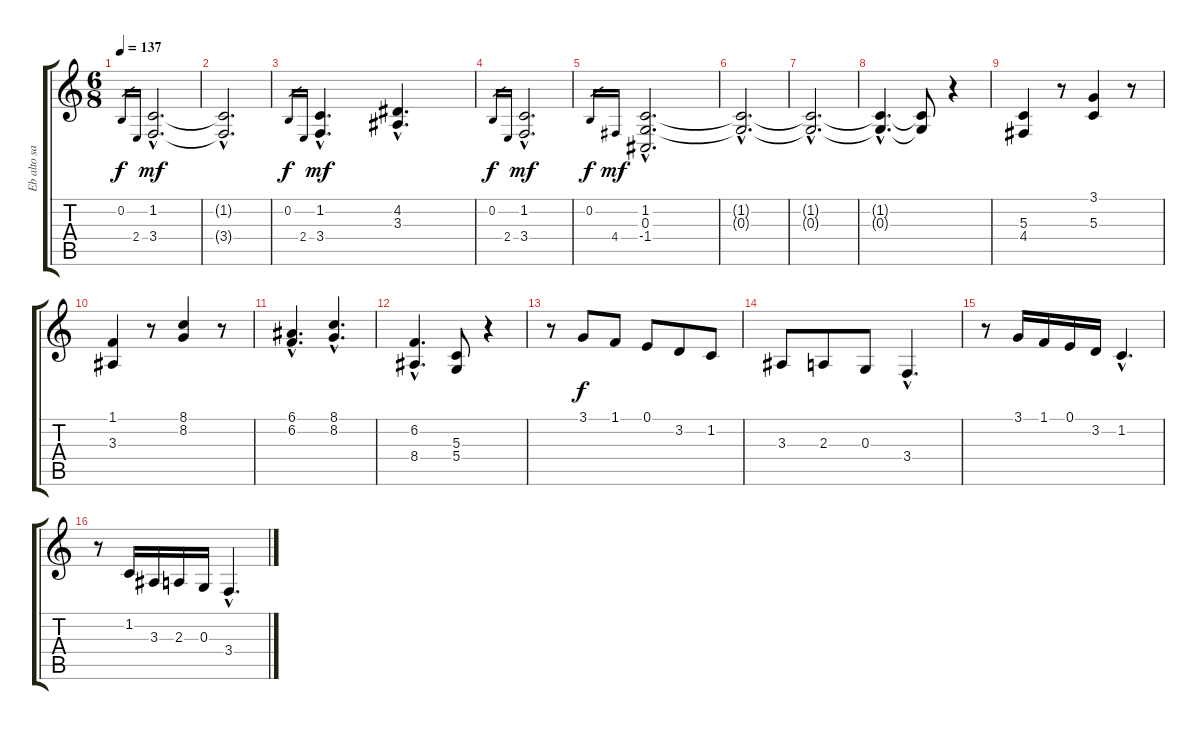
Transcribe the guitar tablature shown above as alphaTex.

\track ("Eb alto sax" "Eb alto sa") {instrument altosax}
\staff {score tabs}
\tuning (E4 B3 G3 D3 A2 E2) {hide}
\ts (6 8)
\tempo 137
\clef g2
\ks c
0.2.16{gr dy f} 2.4.16{gr} (1.2{hac} 3.4{hac}).2{d dy mf} |
(1.2{hac t} 3.4{hac t}).2{d} |
0.2.16{gr dy f} 2.4.16{gr} (1.2{hac} 3.4{hac}).4{d dy mf} (4.2{hac} 3.3{hac}).4{d} |
0.2.16{gr dy f} 2.4.16{gr} (1.2{hac} 3.4{hac}).2{d dy mf} |
0.2.16{gr dy f} 4.4.16{gr dy mf} (1.2{hac} 0.3{hac} -1.4{hac}).2{d} |
(1.2{hac t} 0.3{hac t}).2{d} |
(1.2{hac t} 0.3{hac t}).2{d} |
(1.2{hac t} 0.3{hac t}).4{d} (1.2{t} 0.3{t}).8 r.4 |
(5.3 4.4).4 r.8 (3.1 5.3).4 r.8 |
(1.1 3.3).4 r.8 (8.1 8.2).4 r.8 |
(6.1{hac} 6.2{hac}).4{d} (8.1{hac} 8.2{hac}).4{d} |
(6.2{hac} 8.4{hac}).4{d} (5.3 5.4).8 r.4 |
r.8 3.1.8{dy f} 1.1.8 0.1.8 3.2.8 1.2.8 |
3.3.8 2.3.8 0.3.8 3.4{hac}.4{d} |
r.8 3.1.16 1.1.16 0.1.16 3.2.16 1.2{hac}.4{d} |
r.8 1.2.16 3.3.16 2.3.16 0.3.16 3.4{hac}.4{d}
